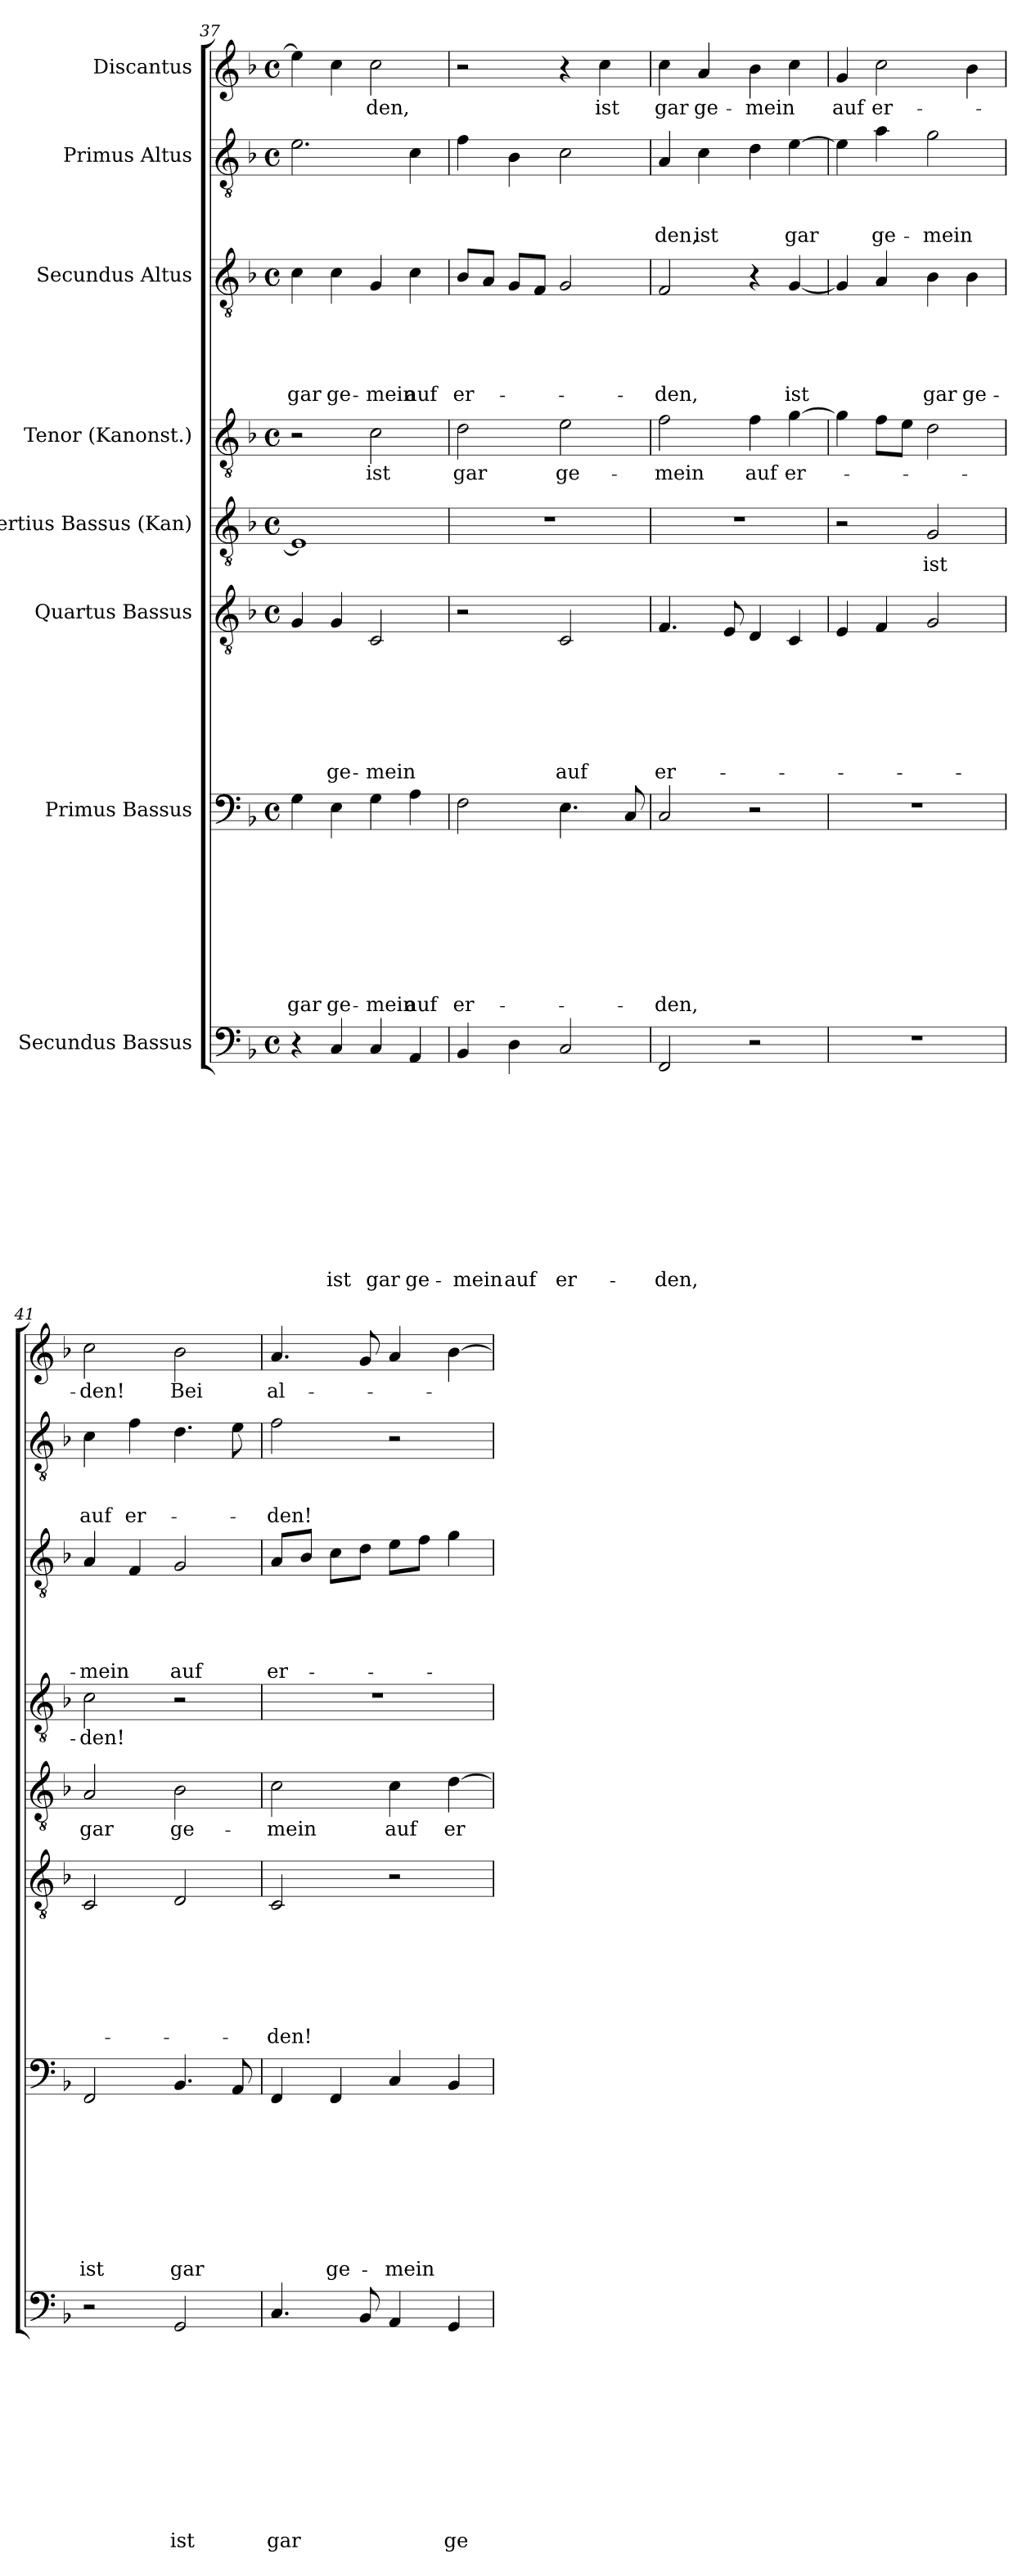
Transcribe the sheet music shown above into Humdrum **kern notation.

**kern	**text	**text	**text	**text	**text	**text	**text	**text	**text	**text	**text	**kern	**text	**text	**text	**text	**text	**text	**text	**text	**text	**kern	**text	**text	**text	**text	**text	**text	**text	**kern	**text	**kern	**text	**kern	**text	**text	**text	**text	**text	**kern	**text	**text	**text	**kern	**text
*part8	*part8	*part8	*part8	*part8	*part8	*part8	*part8	*part8	*part8	*part8	*part8	*part7	*part7	*part7	*part7	*part7	*part7	*part7	*part7	*part7	*part7	*part6	*part6	*part6	*part6	*part6	*part6	*part6	*part6	*part5	*part5	*part4	*part4	*part3	*part3	*part3	*part3	*part3	*part3	*part2	*part2	*part2	*part2	*part1	*part1
*staff8	*staff8	*staff8	*staff8	*staff8	*staff8	*staff8	*staff8	*staff8	*staff8	*staff8	*staff8	*staff7	*staff7	*staff7	*staff7	*staff7	*staff7	*staff7	*staff7	*staff7	*staff7	*staff6	*staff6	*staff6	*staff6	*staff6	*staff6	*staff6	*staff6	*staff5	*staff5	*staff4	*staff4	*staff3	*staff3	*staff3	*staff3	*staff3	*staff3	*staff2	*staff2	*staff2	*staff2	*staff1	*staff1
*I"Secundus Bassus	*	*	*	*	*	*	*	*	*	*	*	*I"Primus Bassus	*	*	*	*	*	*	*	*	*	*I"Quartus Bassus	*	*	*	*	*	*	*	*I"Tertius Bassus (Kan)	*	*I"Tenor (Kanonst.)	*	*I"Secundus Altus	*	*	*	*	*	*I"Primus Altus	*	*	*	*I"Discantus	*
*clefF4	*	*	*	*	*	*	*	*	*	*	*	*clefF4	*	*	*	*	*	*	*	*	*	*clefGv2	*	*	*	*	*	*	*	*clefGv2	*	*clefGv2	*	*clefGv2	*	*	*	*	*	*clefGv2	*	*	*	*clefG2	*
*k[b-]	*	*	*	*	*	*	*	*	*	*	*	*k[b-]	*	*	*	*	*	*	*	*	*	*k[b-]	*	*	*	*	*	*	*	*k[b-]	*	*k[b-]	*	*k[b-]	*	*	*	*	*	*k[b-]	*	*	*	*k[b-]	*
*F:	*	*	*	*	*	*	*	*	*	*	*	*F:	*	*	*	*	*	*	*	*	*	*F:	*	*	*	*	*	*	*	*F:	*	*F:	*	*F:	*	*	*	*	*	*F:	*	*	*	*F:	*
*M4/4	*	*	*	*	*	*	*	*	*	*	*	*M4/4	*	*	*	*	*	*	*	*	*	*M4/4	*	*	*	*	*	*	*	*M4/4	*	*M4/4	*	*M4/4	*	*	*	*	*	*M4/4	*	*	*	*M4/4	*
*met(c)	*	*	*	*	*	*	*	*	*	*	*	*met(c)	*	*	*	*	*	*	*	*	*	*met(c)	*	*	*	*	*	*	*	*met(c)	*	*met(c)	*	*met(c)	*	*	*	*	*	*met(c)	*	*	*	*met(c)	*
=37	=37	=37	=37	=37	=37	=37	=37	=37	=37	=37	=37	=37	=37	=37	=37	=37	=37	=37	=37	=37	=37	=37	=37	=37	=37	=37	=37	=37	=37	=37	=37	=37	=37	=37	=37	=37	=37	=37	=37	=37	=37	=37	=37	=37	=37
!	!	!	!	!	!	!	!	!	!	!	!	!	!	!	!	!	!	!	!	!	!LO:LY:b	!	!	!	!	!	!	!	!	!	!	!	!	!	!	!	!	!	!LO:LY:b	!	!	!	!	!	!
4r	.	.	.	.	.	.	.	.	.	.	.	4G\	.	.	.	.	.	.	.	.	gar	4G/	.	.	.	.	.	.	.	1E]	.	2r	.	4c\	.	.	.	.	gar	2.e\	.	.	.	4ee\]	.
!	!	!	!	!	!	!	!	!	!	!	!LO:LY:b	!	!	!	!	!	!	!	!	!	!LO:LY:b	!	!	!	!	!	!	!	!LO:LY:b	!	!	!	!	!	!	!	!	!	!LO:LY:b	!	!	!	!	!	!
4C/	.	.	.	.	.	.	.	.	.	.	ist	4E\	.	.	.	.	.	.	.	.	ge-	4G/	.	.	.	.	.	.	ge-	.	.	.	.	4c\	.	.	.	.	ge-	.	.	.	.	4cc\	.
!	!	!	!	!	!	!	!	!	!	!	!LO:LY:b	!	!	!	!	!	!	!	!	!	!LO:LY:b	!	!	!	!	!	!	!	!LO:LY:b	!	!	!	!LO:LY:b	!	!	!	!	!	!LO:LY:b	!	!	!	!	!	!LO:LY:b
4C/	.	.	.	.	.	.	.	.	.	.	gar	4G\	.	.	.	.	.	.	.	.	-mein	2C/	.	.	.	.	.	.	-mein	.	.	2c\	ist	4G/	.	.	.	.	-mein	.	.	.	.	2cc\	-den,
!	!	!	!	!	!	!	!	!	!	!	!LO:LY:b	!	!	!	!	!	!	!	!	!	!LO:LY:b	!	!	!	!	!	!	!	!	!	!	!	!	!	!	!	!	!	!LO:LY:b	!	!	!	!	!	!
4AA/	.	.	.	.	.	.	.	.	.	.	ge-	4A\	.	.	.	.	.	.	.	.	auf	.	.	.	.	.	.	.	.	.	.	.	.	4c\	.	.	.	.	auf	4c\	.	.	.	.	.
=38	=38	=38	=38	=38	=38	=38	=38	=38	=38	=38	=38	=38	=38	=38	=38	=38	=38	=38	=38	=38	=38	=38	=38	=38	=38	=38	=38	=38	=38	=38	=38	=38	=38	=38	=38	=38	=38	=38	=38	=38	=38	=38	=38	=38	=38
!	!	!	!	!	!	!	!	!	!	!	!LO:LY:b	!	!	!	!	!	!	!	!	!	!LO:LY:b	!	!	!	!	!	!	!	!	!	!	!	!LO:LY:b	!	!	!	!	!	!LO:LY:b	!	!	!	!	!	!
4BB-/	.	.	.	.	.	.	.	.	.	.	-mein	2F\	.	.	.	.	.	.	.	.	er-	2r	.	.	.	.	.	.	.	1r	.	2d\	gar	8B-/L	.	.	.	.	er-	4f\	.	.	.	2r	.
.	.	.	.	.	.	.	.	.	.	.	.	.	.	.	.	.	.	.	.	.	.	.	.	.	.	.	.	.	.	.	.	.	.	8A/J	.	.	.	.	.	.	.	.	.	.	.
!	!	!	!	!	!	!	!	!	!	!	!LO:LY:b	!	!	!	!	!	!	!	!	!	!	!	!	!	!	!	!	!	!	!	!	!	!	!	!	!	!	!	!	!	!	!	!	!	!
4D\	.	.	.	.	.	.	.	.	.	.	auf	.	.	.	.	.	.	.	.	.	.	.	.	.	.	.	.	.	.	.	.	.	.	8G/L	.	.	.	.	.	4B-\	.	.	.	.	.
.	.	.	.	.	.	.	.	.	.	.	.	.	.	.	.	.	.	.	.	.	.	.	.	.	.	.	.	.	.	.	.	.	.	8F/J	.	.	.	.	.	.	.	.	.	.	.
!	!	!	!	!	!	!	!	!	!	!	!LO:LY:b	!	!	!	!	!	!	!	!	!	!	!	!	!	!	!	!	!	!LO:LY:b	!	!	!	!LO:LY:b	!	!	!	!	!	!	!	!	!	!	!	!
2C/	.	.	.	.	.	.	.	.	.	.	er-	4.E\	.	.	.	.	.	.	.	.	.	2C/	.	.	.	.	.	.	auf	.	.	2e\	ge-	2G/	.	.	.	.	.	2c\	.	.	.	4r	.
!	!	!	!	!	!	!	!	!	!	!	!	!	!	!	!	!	!	!	!	!	!	!	!	!	!	!	!	!	!	!	!	!	!	!	!	!	!	!	!	!	!	!	!	!	!LO:LY:b
.	.	.	.	.	.	.	.	.	.	.	.	.	.	.	.	.	.	.	.	.	.	.	.	.	.	.	.	.	.	.	.	.	.	.	.	.	.	.	.	.	.	.	.	4cc\	ist
.	.	.	.	.	.	.	.	.	.	.	.	8C/	.	.	.	.	.	.	.	.	.	.	.	.	.	.	.	.	.	.	.	.	.	.	.	.	.	.	.	.	.	.	.	.	.
=39	=39	=39	=39	=39	=39	=39	=39	=39	=39	=39	=39	=39	=39	=39	=39	=39	=39	=39	=39	=39	=39	=39	=39	=39	=39	=39	=39	=39	=39	=39	=39	=39	=39	=39	=39	=39	=39	=39	=39	=39	=39	=39	=39	=39	=39
!	!	!	!	!	!	!	!	!	!	!	!LO:LY:b	!	!	!	!	!	!	!	!	!	!LO:LY:b	!	!	!	!	!	!	!	!LO:LY:b	!	!	!	!LO:LY:b	!	!	!	!	!	!LO:LY:b	!	!	!	!LO:LY:b	!	!LO:LY:b
2FF/	.	.	.	.	.	.	.	.	.	.	-den,	2C/	.	.	.	.	.	.	.	.	-den,	4.F/	.	.	.	.	.	.	er-	1r	.	2f\	-mein	2F/	.	.	.	.	-den,	4A/	.	.	-den,	4cc\	gar
!	!	!	!	!	!	!	!	!	!	!	!	!	!	!	!	!	!	!	!	!	!	!	!	!	!	!	!	!	!	!	!	!	!	!	!	!	!	!	!	!	!	!	!LO:LY:b	!	!LO:LY:b
.	.	.	.	.	.	.	.	.	.	.	.	.	.	.	.	.	.	.	.	.	.	.	.	.	.	.	.	.	.	.	.	.	.	.	.	.	.	.	.	4c\	.	.	ist	4a/	ge-
.	.	.	.	.	.	.	.	.	.	.	.	.	.	.	.	.	.	.	.	.	.	8E/	.	.	.	.	.	.	.	.	.	.	.	.	.	.	.	.	.	.	.	.	.	.	.
!	!	!	!	!	!	!	!	!	!	!	!	!	!	!	!	!	!	!	!	!	!	!	!	!	!	!	!	!	!	!	!	!	!LO:LY:b	!	!	!	!	!	!	!	!	!	!	!	!LO:LY:b
2r	.	.	.	.	.	.	.	.	.	.	.	2r	.	.	.	.	.	.	.	.	.	4D/	.	.	.	.	.	.	.	.	.	4f\	auf	4r	.	.	.	.	.	4d\	.	.	.	4b-\	-mein
!	!	!	!	!	!	!	!	!	!	!	!	!	!	!	!	!	!	!	!	!	!	!	!	!	!	!	!	!	!	!	!	!	!LO:LY:b	!	!	!	!	!	!LO:LY:b	!	!	!	!LO:LY:b	!	!
.	.	.	.	.	.	.	.	.	.	.	.	.	.	.	.	.	.	.	.	.	.	4C/	.	.	.	.	.	.	.	.	.	[4g\	er-	[4G/	.	.	.	.	ist	[4e\	.	.	gar	4cc\	.
=40	=40	=40	=40	=40	=40	=40	=40	=40	=40	=40	=40	=40	=40	=40	=40	=40	=40	=40	=40	=40	=40	=40	=40	=40	=40	=40	=40	=40	=40	=40	=40	=40	=40	=40	=40	=40	=40	=40	=40	=40	=40	=40	=40	=40	=40
!	!	!	!	!	!	!	!	!	!	!	!	!	!	!	!	!	!	!	!	!	!	!	!	!	!	!	!	!	!	!	!	!	!	!	!	!	!	!	!	!	!	!	!	!	!LO:LY:b
1r	.	.	.	.	.	.	.	.	.	.	.	1r	.	.	.	.	.	.	.	.	.	4E/	.	.	.	.	.	.	.	2r	.	4g\]	.	4G/]	.	.	.	.	.	4e\]	.	.	.	4g/	auf
!	!	!	!	!	!	!	!	!	!	!	!	!	!	!	!	!	!	!	!	!	!	!	!	!	!	!	!	!	!	!	!	!	!	!	!	!	!	!	!	!	!	!	!LO:LY:b	!	!LO:LY:b
.	.	.	.	.	.	.	.	.	.	.	.	.	.	.	.	.	.	.	.	.	.	4F/	.	.	.	.	.	.	.	.	.	8f\L	.	4A/	.	.	.	.	.	4a\	.	.	ge-	2cc\	er-
.	.	.	.	.	.	.	.	.	.	.	.	.	.	.	.	.	.	.	.	.	.	.	.	.	.	.	.	.	.	.	.	8e\J	.	.	.	.	.	.	.	.	.	.	.	.	.
!	!	!	!	!	!	!	!	!	!	!	!	!	!	!	!	!	!	!	!	!	!	!	!	!	!	!	!	!	!	!	!LO:LY:b	!	!	!	!	!	!	!	!LO:LY:b	!	!	!	!LO:LY:b	!	!
.	.	.	.	.	.	.	.	.	.	.	.	.	.	.	.	.	.	.	.	.	.	2G/	.	.	.	.	.	.	.	2G/	ist	2d\	.	4B-\	.	.	.	.	gar	2g\	.	.	-mein	.	.
!	!	!	!	!	!	!	!	!	!	!	!	!	!	!	!	!	!	!	!	!	!	!	!	!	!	!	!	!	!	!	!	!	!	!	!	!	!	!	!LO:LY:b	!	!	!	!	!	!
.	.	.	.	.	.	.	.	.	.	.	.	.	.	.	.	.	.	.	.	.	.	.	.	.	.	.	.	.	.	.	.	.	.	4B-\	.	.	.	.	ge-	.	.	.	.	4b-\	.
!!LO:PB:g=z
=41	=41	=41	=41	=41	=41	=41	=41	=41	=41	=41	=41	=41	=41	=41	=41	=41	=41	=41	=41	=41	=41	=41	=41	=41	=41	=41	=41	=41	=41	=41	=41	=41	=41	=41	=41	=41	=41	=41	=41	=41	=41	=41	=41	=41	=41
!	!	!	!	!	!	!	!	!	!	!	!	!	!	!	!	!	!	!	!	!	!LO:LY:b	!	!	!	!	!	!	!	!	!	!LO:LY:b	!	!LO:LY:b	!	!	!	!	!	!LO:LY:b	!	!	!	!LO:LY:b	!	!LO:LY:b
2r	.	.	.	.	.	.	.	.	.	.	.	2FF/	.	.	.	.	.	.	.	.	ist	2C/	.	.	.	.	.	.	.	2A/	gar	2c\	-den!	4A/	.	.	.	.	-mein	4c\	.	.	auf	2cc\	-den!
!	!	!	!	!	!	!	!	!	!	!	!	!	!	!	!	!	!	!	!	!	!	!	!	!	!	!	!	!	!	!	!	!	!	!	!	!	!	!	!	!	!	!	!LO:LY:b	!	!
.	.	.	.	.	.	.	.	.	.	.	.	.	.	.	.	.	.	.	.	.	.	.	.	.	.	.	.	.	.	.	.	.	.	4F/	.	.	.	.	.	4f\	.	.	er-	.	.
!	!	!	!	!	!	!	!	!	!	!	!LO:LY:b	!	!	!	!	!	!	!	!	!	!LO:LY:b	!	!	!	!	!	!	!	!	!	!LO:LY:b	!	!	!	!	!	!	!	!LO:LY:b	!	!	!	!	!	!LO:LY:b
2GG/	.	.	.	.	.	.	.	.	.	.	ist	4.BB-/	.	.	.	.	.	.	.	.	gar	2D/	.	.	.	.	.	.	.	2B-\	ge-	2r	.	2G/	.	.	.	.	auf	4.d\	.	.	.	2b-\	Bei
.	.	.	.	.	.	.	.	.	.	.	.	8AA/	.	.	.	.	.	.	.	.	.	.	.	.	.	.	.	.	.	.	.	.	.	.	.	.	.	.	.	8e\	.	.	.	.	.
=42	=42	=42	=42	=42	=42	=42	=42	=42	=42	=42	=42	=42	=42	=42	=42	=42	=42	=42	=42	=42	=42	=42	=42	=42	=42	=42	=42	=42	=42	=42	=42	=42	=42	=42	=42	=42	=42	=42	=42	=42	=42	=42	=42	=42	=42
!	!	!	!	!	!	!	!	!	!	!	!LO:LY:b	!	!	!	!	!	!	!	!	!	!	!	!	!	!	!	!	!	!LO:LY:b	!	!LO:LY:b	!	!	!	!	!	!	!	!LO:LY:b	!	!	!	!LO:LY:b	!	!LO:LY:b
4.C/	.	.	.	.	.	.	.	.	.	.	gar	4FF/	.	.	.	.	.	.	.	.	.	2C/	.	.	.	.	.	.	-den!	2c\	-mein	1r	.	8A/L	.	.	.	.	er-	2f\	.	.	-den!	4.a/	al-
.	.	.	.	.	.	.	.	.	.	.	.	.	.	.	.	.	.	.	.	.	.	.	.	.	.	.	.	.	.	.	.	.	.	8B-/J	.	.	.	.	.	.	.	.	.	.	.
!	!	!	!	!	!	!	!	!	!	!	!	!	!	!	!	!	!	!	!	!	!LO:LY:b	!	!	!	!	!	!	!	!	!	!	!	!	!	!	!	!	!	!	!	!	!	!	!	!
.	.	.	.	.	.	.	.	.	.	.	.	4FF/	.	.	.	.	.	.	.	.	ge-	.	.	.	.	.	.	.	.	.	.	.	.	8c\L	.	.	.	.	.	.	.	.	.	.	.
8BB-/	.	.	.	.	.	.	.	.	.	.	.	.	.	.	.	.	.	.	.	.	.	.	.	.	.	.	.	.	.	.	.	.	.	8d\J	.	.	.	.	.	.	.	.	.	8g/	.
!	!	!	!	!	!	!	!	!	!	!	!	!	!	!	!	!	!	!	!	!	!LO:LY:b	!	!	!	!	!	!	!	!	!	!LO:LY:b	!	!	!	!	!	!	!	!	!	!	!	!	!	!
4AA/	.	.	.	.	.	.	.	.	.	.	.	4C/	.	.	.	.	.	.	.	.	-mein	2r	.	.	.	.	.	.	.	4c\	auf	.	.	8e\L	.	.	.	.	.	2r	.	.	.	4a/	.
.	.	.	.	.	.	.	.	.	.	.	.	.	.	.	.	.	.	.	.	.	.	.	.	.	.	.	.	.	.	.	.	.	.	8f\J	.	.	.	.	.	.	.	.	.	.	.
!	!	!	!	!	!	!	!	!	!	!	!LO:LY:b	!	!	!	!	!	!	!	!	!	!	!	!	!	!	!	!	!	!	!	!LO:LY:b	!	!	!	!	!	!	!	!	!	!	!	!	!	!
4GG/	.	.	.	.	.	.	.	.	.	.	ge-	4BB-/	.	.	.	.	.	.	.	.	.	.	.	.	.	.	.	.	.	[4d\	er-	.	.	4g\	.	.	.	.	.	.	.	.	.	[4b-\	.
=	=	=	=	=	=	=	=	=	=	=	=	=	=	=	=	=	=	=	=	=	=	=	=	=	=	=	=	=	=	=	=	=	=	=	=	=	=	=	=	=	=	=	=	=	=
*-	*-	*-	*-	*-	*-	*-	*-	*-	*-	*-	*-	*-	*-	*-	*-	*-	*-	*-	*-	*-	*-	*-	*-	*-	*-	*-	*-	*-	*-	*-	*-	*-	*-	*-	*-	*-	*-	*-	*-	*-	*-	*-	*-	*-	*-
